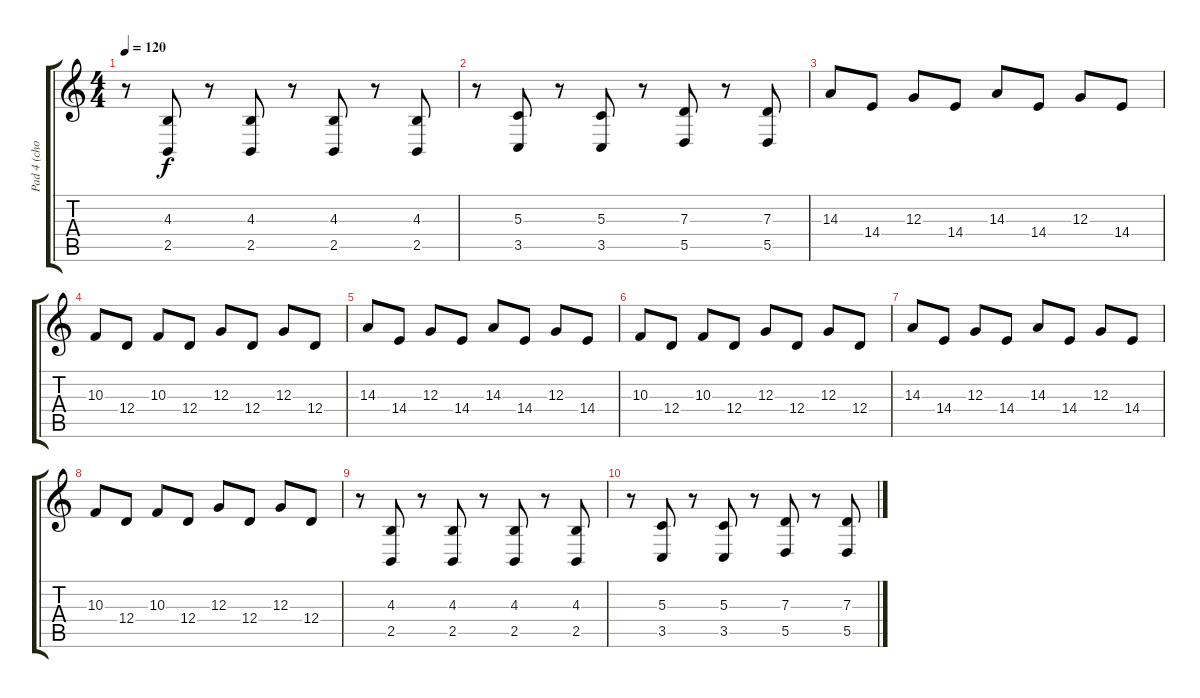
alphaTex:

\track ("Pad 4 (choir)" "Pad 4 (cho") {instrument pad4choir}
\staff {score tabs}
\tuning (E4 B3 G3 D3 A2 E2) {hide}
\ts (4 4)
\tempo 120
\clef g2
\ks c
r.8{dy f instrument vibraphone} (4.3 2.5).8 r.8 (4.3 2.5).8 r.8 (4.3 2.5).8 r.8 (4.3 2.5).8 |
r.8{instrument vibraphone} (5.3 3.5).8 r.8 (5.3 3.5).8 r.8 (7.3 5.5).8 r.8 (7.3 5.5).8 |
14.3.8{instrument vibraphone} 14.4.8 12.3.8 14.4.8 14.3.8 14.4.8 12.3.8 14.4.8 |
10.3.8{instrument vibraphone} 12.4.8 10.3.8 12.4.8 12.3.8 12.4.8 12.3.8 12.4.8 |
14.3.8{instrument vibraphone} 14.4.8 12.3.8 14.4.8 14.3.8 14.4.8 12.3.8 14.4.8 |
10.3.8{instrument vibraphone} 12.4.8 10.3.8 12.4.8 12.3.8 12.4.8 12.3.8 12.4.8 |
14.3.8{instrument vibraphone} 14.4.8 12.3.8 14.4.8 14.3.8 14.4.8 12.3.8 14.4.8 |
10.3.8{instrument vibraphone} 12.4.8 10.3.8 12.4.8 12.3.8 12.4.8 12.3.8 12.4.8 |
r.8{instrument vibraphone} (4.3 2.5).8 r.8 (4.3 2.5).8 r.8 (4.3 2.5).8 r.8 (4.3 2.5).8 |
r.8{instrument vibraphone} (5.3 3.5).8 r.8 (5.3 3.5).8 r.8 (7.3 5.5).8 r.8 (7.3 5.5).8
